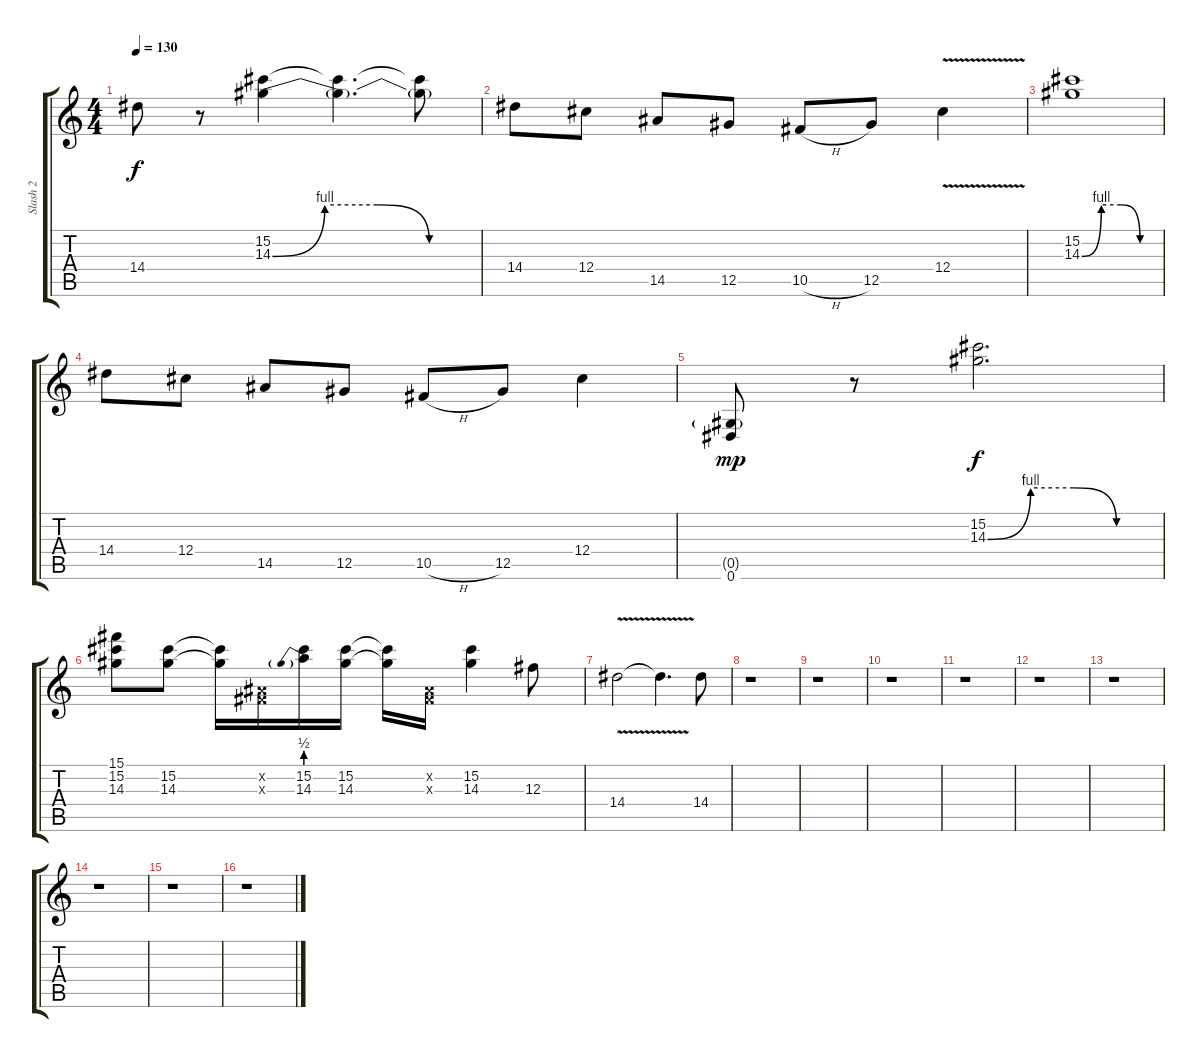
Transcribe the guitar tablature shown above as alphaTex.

\track ("Slash 2" "Slash 2") {instrument distortionguitar}
\staff {score tabs}
\tuning (Eb4 Bb3 Gb3 Db3 Ab2 Eb2) {hide}
\ts (4 4)
\tempo 130
\clef g2
\ks c
14.4.8{dy f} r.8 (15.2 14.3{be (custom 0 0 15 4 30 4 45 0 60 0)}).4 (15.2{t} 14.3{t}).4{d} (15.2{t} 14.3{t}).8 |
14.4.8 12.4.8 14.5.8 12.5.8 10.5{h}.8 12.5.8 12.4{v}.4 |
(15.2 14.3{be (custom 0 0 15 4 30 4 45 0 60 0)}).1 |
14.4.8 12.4.8 14.5.8 12.5.8 10.5{h}.8 12.5.8 12.4.4 |
(0.5{g} 0.6).8{dy mp} r.8 (15.2 14.3{be (custom 0 0 15 4 30 4 45 0 60 0)}).2{d dy f} |
(15.1 15.2 14.3).8 (15.2 14.3).8 (15.2{t} 14.3{t}).16 (0.2{x} 0.3{x}).16 (15.2 14.3{be (prebend 0 2 60 2)}).16 (15.2 14.3).16 (15.2{t} 14.3{t}).16 (0.2{x} 0.3{x}).16 (15.2 14.3).4 12.3.8 |
14.4{v}.2 14.4{v t}.4{d} 14.4.8 |
r.1 |
r.1 |
r.1 |
r.1 |
r.1 |
r.1 |
r.1 |
r.1 |
r.1
